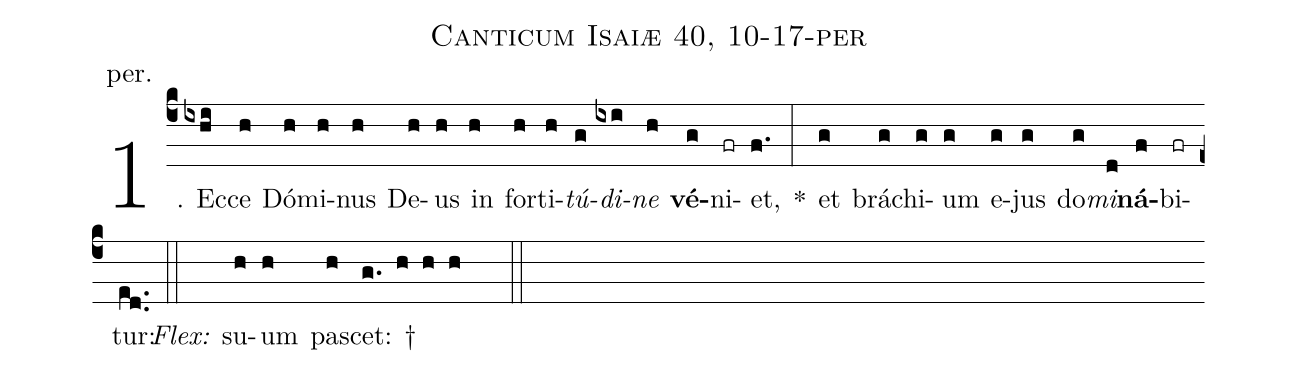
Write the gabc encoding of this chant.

name: Canticum Isaiæ 40, 10-17-per;
annotation: per.;
%%
(c4)1. Ec(ixhi)ce(h) Dó(h)mi(h)nus(h) De(h)us(h) in(h) for(h)ti(h)<i>tú</i>(g)<i>di</i>(ixi)<i>ne</i>(h) <b>vé</b>(g)ni(fr)et,(f.) *(:) et(g) brá(g)chi(g)um(g) e(g)jus(g) do(g)<i>mi</i>(d)<b>ná</b>(f)bi(fr)tur:(ed..) (::)
<i>Flex:</i>()  su(h)um(h) pa(h)scet: †(g. h h h  ::)
